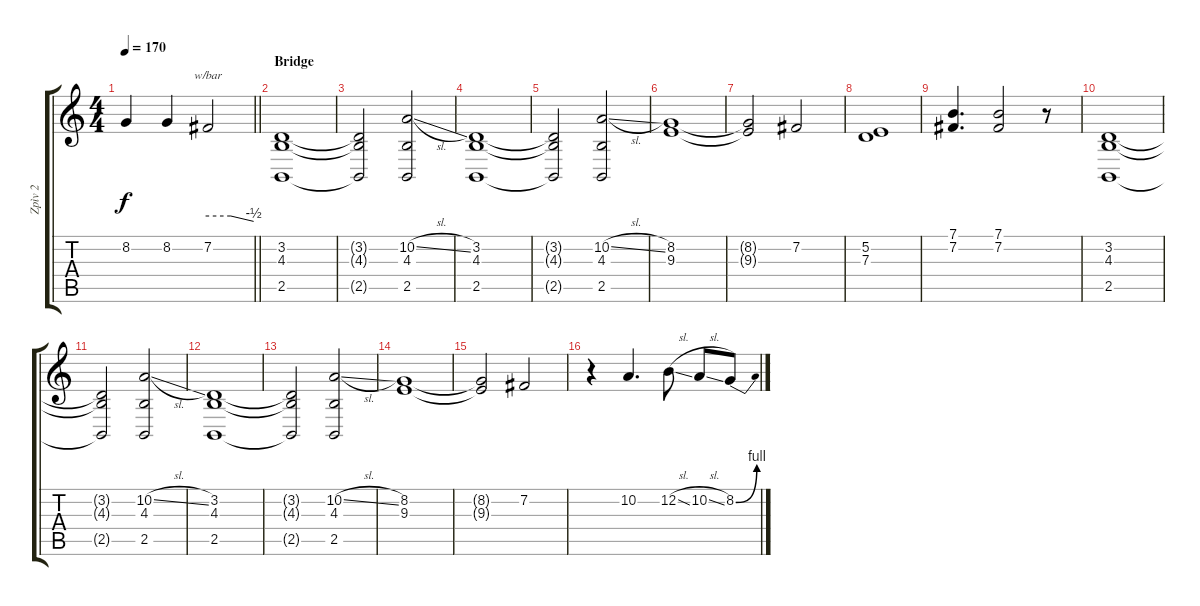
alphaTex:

\track ("Zpìv 2" "Zpìv 2") {instrument flute}
\staff {score tabs}
\tuning (E4 B3 G3 D3 A2 E2) {hide}
\ts (4 4)
\tempo 170
\clef g2
\barLineRight lightlight
\ks c
8.2.4{dy f} 8.2.4 7.2.2{tbe (custom default 0 0 30 0 60 -2)} |
\section ("" "Bridge")
(3.2 4.3 2.5).1{volume 16 instrument choiraahs} |
(3.2{t} 4.3{t} 2.5{t}).2 (10.2{sl} 4.3 2.5).2 |
(3.2 4.3 2.5).1 |
(3.2{t} 4.3{t} 2.5{t}).2 (10.2{sl} 4.3 2.5).2 |
(8.2 9.3).1 |
(8.2{t} 9.3{t}).2 7.2.2 |
(5.2 7.3).1 |
(7.1 7.2).4{d} (7.1 7.2).2 r.8 |
(3.2 4.3 2.5).1 |
(3.2{t} 4.3{t} 2.5{t}).2 (10.2{sl} 4.3 2.5).2 |
(3.2 4.3 2.5).1 |
(3.2{t} 4.3{t} 2.5{t}).2 (10.2{sl} 4.3 2.5).2 |
(8.2 9.3).1 |
(8.2{t} 9.3{t}).2 7.2.2 |
r.4 10.2.4{d volume 14 instrument flute} 12.2{sl}.8 10.2{sl}.8 8.2{be (bend 0 0 60 4)}.8
